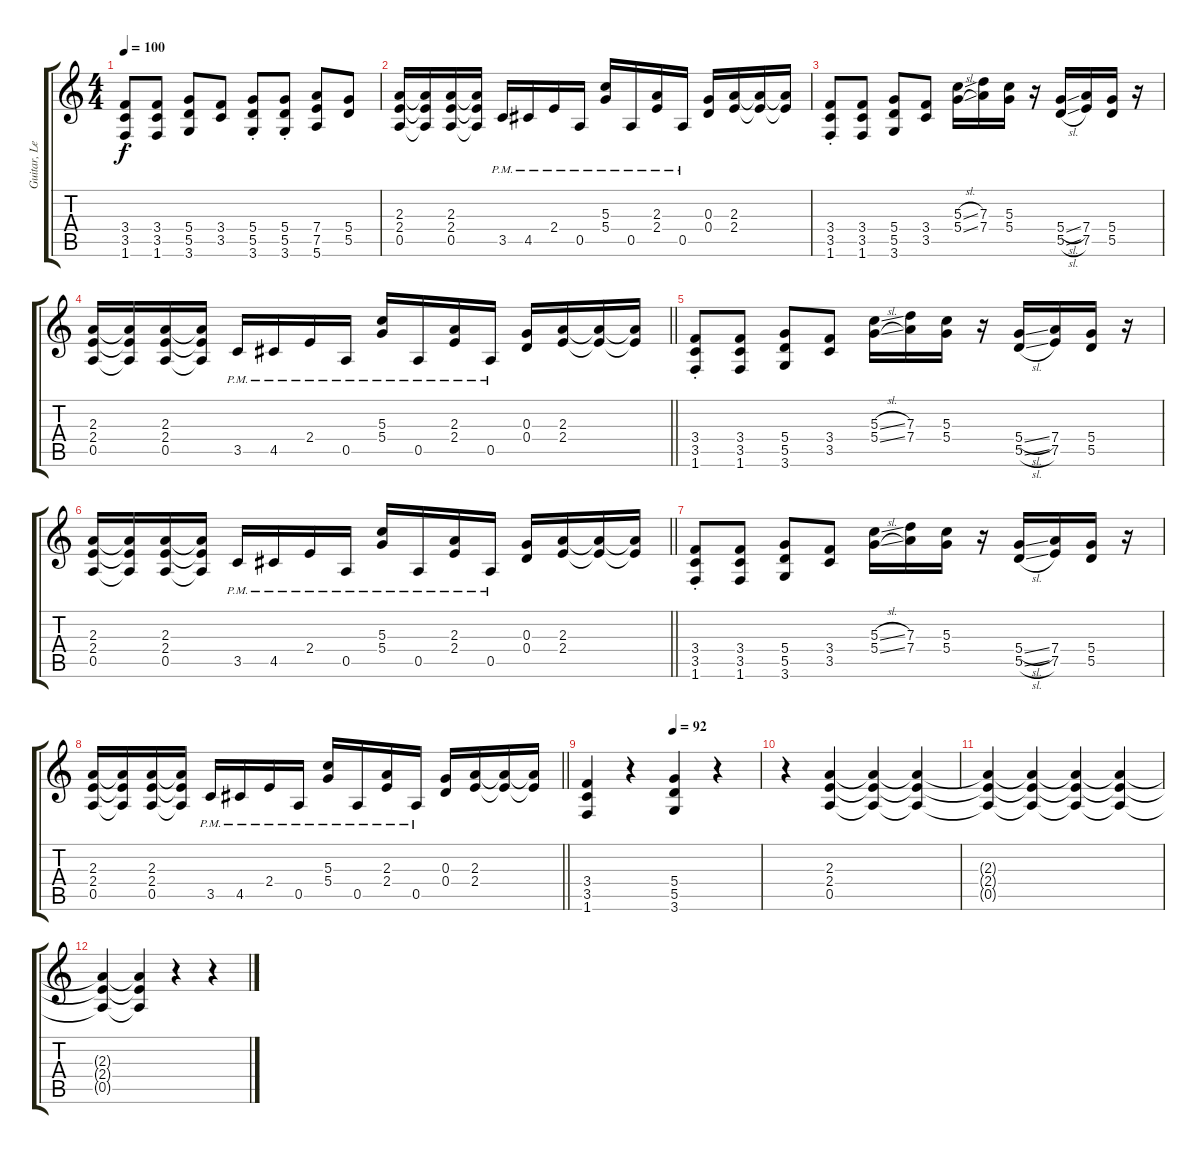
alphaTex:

\track ("Guitar, Lead" "Guitar, Le") {instrument overdrivenguitar}
\staff {score tabs}
\tuning (E4 B3 G3 D3 A2 E2) {hide}
\ts (4 4)
\tempo 100
\clef g2
\ks c
(3.4{st} 3.5{st} 1.6{st}).8{dy f} (3.4 3.5 1.6).8 (5.4 5.5 3.6).8 (3.4 3.5).8 (5.4{st} 5.5{st} 3.6{st}).8 (5.4{st} 5.5{st} 3.6{st}).8 (7.4 7.5 5.6).8 (5.4 5.5).8 |
(2.3 2.4 0.5).16 (2.3{t} 2.4{t} 0.5{t}).16 (2.3 2.4 0.5).16 (2.3{t} 2.4{t} 0.5{t}).16 3.5{pm}.16 4.5{pm}.16 2.4{pm}.16 0.5{pm}.16 (5.3{pm} 5.4{pm}).16 0.5{pm}.16 (2.3{pm} 2.4{pm}).16 0.5{pm}.16 (0.3 0.4).16 (2.3 2.4).16 (2.3{t} 2.4{t}).16 (2.3{t} 2.4{t}).16 |
(3.4{st} 3.5{st} 1.6{st}).8 (3.4 3.5 1.6).8 (5.4 5.5 3.6).8 (3.4 3.5).8 (5.3{sl} 5.4{sl}).16 (7.3 7.4).16 (5.3 5.4).16 r.16 (5.4{sl} 5.5{sl}).16 (7.4 7.5).16 (5.4 5.5).16 r.16 |
\barLineRight lightlight
(2.3 2.4 0.5).16 (2.3{t} 2.4{t} 0.5{t}).16 (2.3 2.4 0.5).16 (2.3{t} 2.4{t} 0.5{t}).16 3.5{pm}.16 4.5{pm}.16 2.4{pm}.16 0.5{pm}.16 (5.3{pm} 5.4{pm}).16 0.5{pm}.16 (2.3{pm} 2.4{pm}).16 0.5{pm}.16 (0.3 0.4).16 (2.3 2.4).16 (2.3{t} 2.4{t}).16 (2.3{t} 2.4{t}).16 |
(3.4{st} 3.5{st} 1.6{st}).8 (3.4 3.5 1.6).8 (5.4 5.5 3.6).8 (3.4 3.5).8 (5.3{sl} 5.4{sl}).16 (7.3 7.4).16 (5.3 5.4).16 r.16 (5.4{sl} 5.5{sl}).16 (7.4 7.5).16 (5.4 5.5).16 r.16 |
\barLineRight lightlight
(2.3 2.4 0.5).16 (2.3{t} 2.4{t} 0.5{t}).16 (2.3 2.4 0.5).16 (2.3{t} 2.4{t} 0.5{t}).16 3.5{pm}.16 4.5{pm}.16 2.4{pm}.16 0.5{pm}.16 (5.3{pm} 5.4{pm}).16 0.5{pm}.16 (2.3{pm} 2.4{pm}).16 0.5{pm}.16 (0.3 0.4).16 (2.3 2.4).16 (2.3{t} 2.4{t}).16 (2.3{t} 2.4{t}).16 |
(3.4{st} 3.5{st} 1.6{st}).8 (3.4 3.5 1.6).8 (5.4 5.5 3.6).8 (3.4 3.5).8 (5.3{sl} 5.4{sl}).16 (7.3 7.4).16 (5.3 5.4).16 r.16 (5.4{sl} 5.5{sl}).16 (7.4 7.5).16 (5.4 5.5).16 r.16 |
\barLineRight lightlight
(2.3 2.4 0.5).16 (2.3{t} 2.4{t} 0.5{t}).16 (2.3 2.4 0.5).16 (2.3{t} 2.4{t} 0.5{t}).16 3.5{pm}.16 4.5{pm}.16 2.4{pm}.16 0.5{pm}.16 (5.3{pm} 5.4{pm}).16 0.5{pm}.16 (2.3{pm} 2.4{pm}).16 0.5{pm}.16 (0.3 0.4).16 (2.3 2.4).16 (2.3{t} 2.4{t}).16 (2.3{t} 2.4{t}).16 |
\tempo (92 0.5)
(3.4 3.5 1.6).4 r.4 (5.4 5.5 3.6).4 r.4 |
r.4 (2.3 2.4 0.5).4 (2.3{t} 2.4{t} 0.5{t}).4 (2.3{t} 2.4{t} 0.5{t}).4 |
(2.3{t} 2.4{t} 0.5{t}).4 (2.3{t} 2.4{t} 0.5{t}).4 (2.3{t} 2.4{t} 0.5{t}).4 (2.3{t} 2.4{t} 0.5{t}).4 |
(2.3{t} 2.4{t} 0.5{t}).4 (2.3{t} 2.4{t} 0.5{t}).4 r.4 r.4
